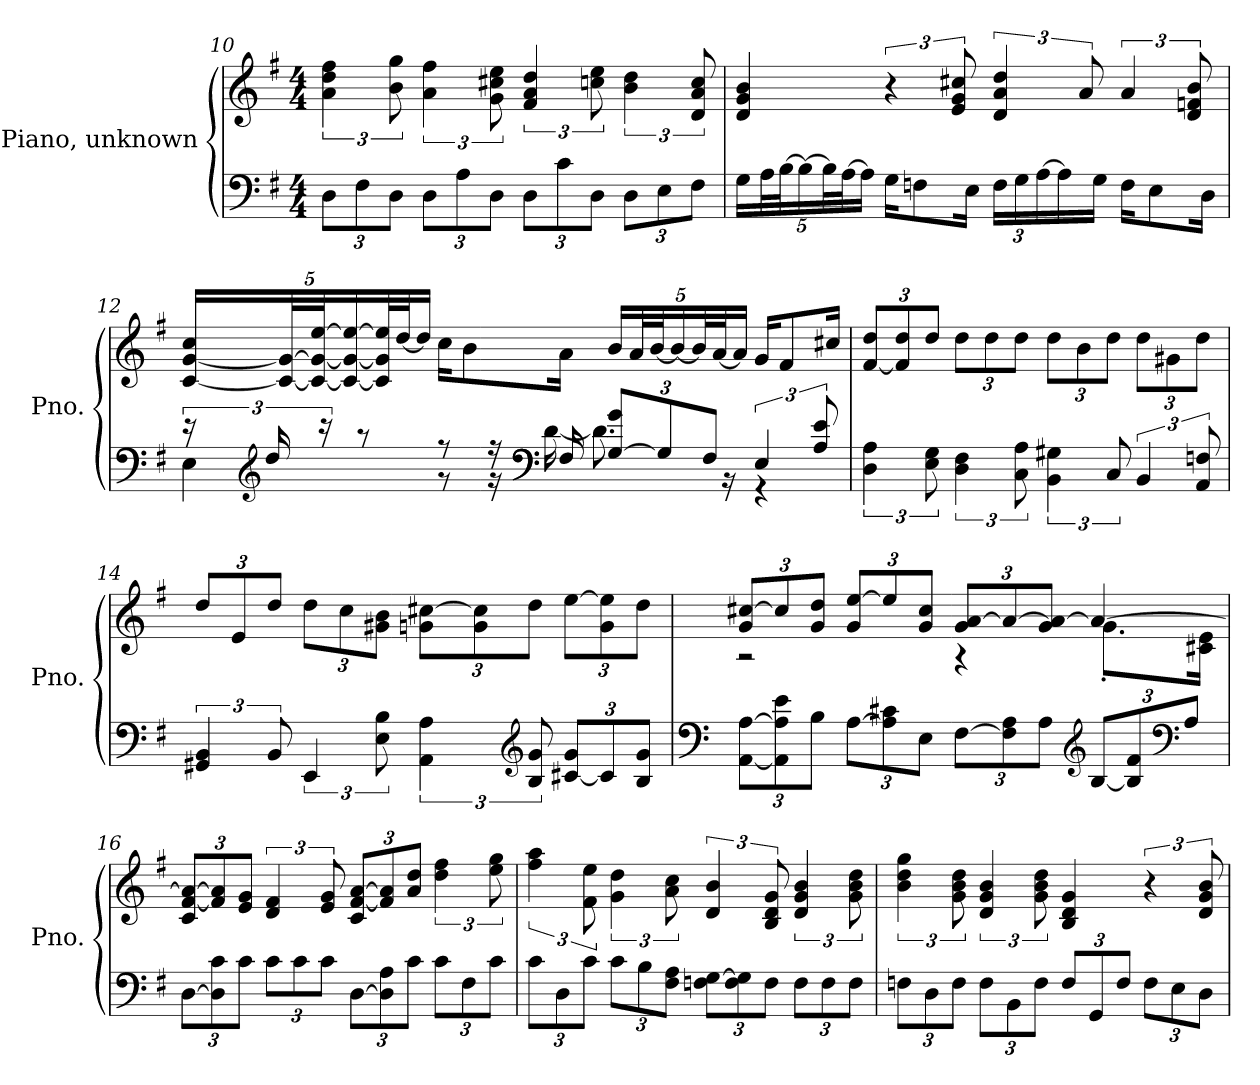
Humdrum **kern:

**kern	**kern
*part1	*part1
*staff2	*staff1
*I"Piano, unknown	*
*I'Pno.	*
!!LO:LB:g=z
*clefF4	*clefG2
*k[f#]	*k[f#]
*M4/4	*M4/4
*Xbrackettup	*
=10	=10
12D\L	6a\ 6dd\ 6ff#\
12F#\	.
12D\J	12b\ 12gg\
12D\L	6a\ 6ff#\
12A\	.
12D\J	12g\ 12cc#X\ 12ee\
12D\L	6f#/ 6a/ 6dd/
12c\	.
12D\J	12ccn\ 12ee\
12D\L	6b\ 6dd\
12E\	.
12F#\J	12d/ 12a/ 12cc/
=11	=11
20G\LL	4d/ 4g/ 4b/
40A\L	.
[40B\J	.
20B\_	.
40B\L]	.
[40A\J	.
20A\JJ]	.
16G\KL	6r
8Fn\	.
.	12e/ 12g/ 12cc#X/
16E\Jk	.
24F\LL	6d/ 6a/ 6dd/
24G\	.
[24A\	.
16A\]	.
.	12a/
16G\JJ	.
16F\KL	6a/
8E\	.
.	12d/ 12fn/ 12b/
16D\Jk	.
!!LO:LB:g=z
=12	=12
*brackettup	*Xbrackettup
*^	*
24r	4E\	[20c/ [20g/ 20cc/LL
*clefG2	*	*
24dd/	.	.
.	.	40c/_ 40g/_L
.	.	40c/_ 40g/_ [40ee/J
24r	.	.
.	.	20c/_ 20g/_ 20ee/_
8r	.	.
.	.	40c/] 40g/] 40ee/]L
.	.	[40dd/J
.	.	20dd/JJ]
8r	8r	16cc\KL
.	.	8b\
16r	16r	.
*clefF4	*	*
16F#/	[16d\	16a\Jk
*Xbrackettup	*	*
[12G/ 12g/L	8.d\]	20b/LL
.	.	40a/L
.	.	[40b/J
12G/]	.	.
.	.	20b/_
.	.	40b/L]
12F#/J	.	.
.	.	[40a/J
.	16r	.
.	.	20a/JJ]
*brackettup	*	*
6E/	4r	16g/KL
.	.	8f#/
12A/ 12e/	.	.
.	.	16cc#X/Jk
*v	*v	*
=13	=13
6D\ 6A\	[12f#/ 12dd/L
.	12f#/] 12dd/
12E\ 12G\	12dd/J
6D\ 6F#\	12dd\L
.	12dd\
12C\ 12A\	12dd\J
6BB\ 6G#X\	12dd\L
.	12b\
12C/	12dd\J
6BB/	12dd\L
.	12g#X\
12AA/ 12Fn/	12dd\J
!!LO:PB:g=z
=14	=14
6GG#X/ 6BB/	12dd/L
.	12e/
12BB/	12dd/J
6EE/	12dd\L
.	12cc\
12E\ 12B\	12g#X\ 12b\J
6AA\ 6A\	12gn\ [12cc#X\L
.	12g\ 12cc#\]
*clefG2	*
12B/ 12g/	12dd\J
*Xbrackettup	*
[12c#X/ 12g/L	[12ee\L
12c#/]	12g\ 12ee\]
12B/ 12g/J	12dd\J
=15	=15
*clefF4	*
*	*^
[12AA\ [12A\L	12g/ [12cc#X/L	2r
12AA\] 12A\] 12e\	12cc#/]	.
12B\J	12g/ 12dd/J	.
[12A\L	12g/ [12ee/L	.
12A\] 12c#X\	12ee/]	.
12E\J	12g/ 12cc#/J	.
[12F#\L	12g/ [12a/L	4r
12F#\] 12A\	12a/_	.
12A\J	12g/ 12a/_J	.
*clefG2	*	*
[12B/L	4a/_	8.g'\L
12B/] 12f#/	.	.
*clefF4	*	*
12A/J	.	.
.	.	16c#X\ 16e\Jk
*	*v	*v
!!LO:LB:g=z
=16	=16
[12D\L	12c/ [12f#/ 12a/_L
12D\] 12c\	12f#/] 12a/]
12c\J	12e/ 12g/J
*	*brackettup
12c\L	6d/ 6f#/
12c\	.
12c\J	12e/ 12g/
*	*Xbrackettup
[12D\L	12c/ [12f#/ [12a/L
12D\] 12A\	12f#/] 12a/]
12c\J	12a/ 12dd/J
*	*brackettup
12c\L	6dd\ 6ff#\
12F#\	.
12c\J	12ee\ 12gg\
=17	=17
12c\L	6ff#\ 6aa\
12D\	.
12c\J	12f#\ 12ee\
12c\L	6g\ 6dd\
12B\	.
12F#\ 12A\J	12a\ 12cc\
12Fn\ [12G\L	6d/ 6b/
12F\ 12G\]	.
12F\J	12B/ 12d/ 12g/
12F\L	6d/ 6g/ 6b/
12F\	.
12F\J	12g\ 12b\ 12dd\
=18	=18
12Fn\L	6b\ 6dd\ 6gg\
12D\	.
12F\J	12g\ 12b\ 12dd\
12F\L	6d/ 6g/ 6b/
12BB\	.
12F\J	12g\ 12b\ 12dd\
12F/L	4B/ 4d/ 4g/
12GG/	.
12F/J	.
12F\L	6r
12E\	.
12D\J	12d/ 12g/ 12b/
=	=
*-	*-
